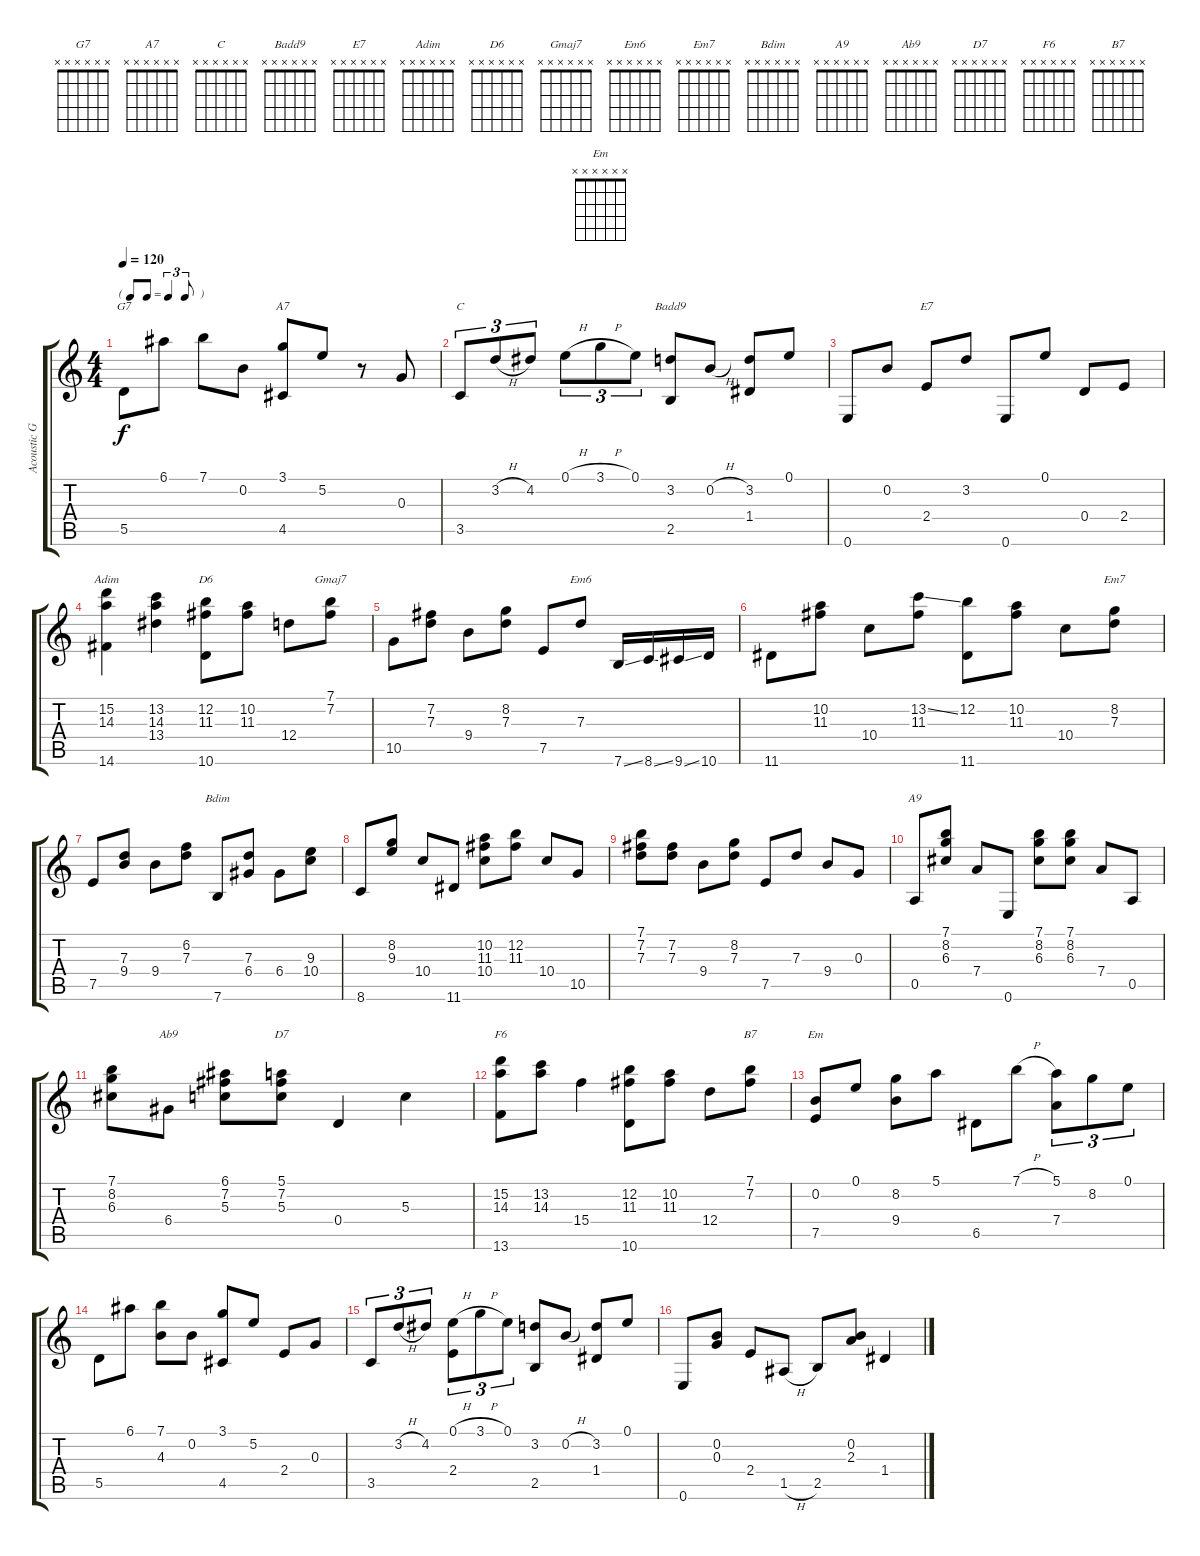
\track ("Acoustic Guitar" "Acoustic G") {instrument acousticguitarsteel}
\staff {score tabs}
\tuning (E4 B3 G3 D3 A2 E2) {hide}
\chord ("G7" x x x x x x) {firstfret 0}
\chord ("A7" x x x x x x) {firstfret 0}
\chord ("C" x x x x x x) {firstfret 0}
\chord ("Badd9" x x x x x x) {firstfret 0}
\chord ("E7" x x x x x x) {firstfret 0}
\chord ("Adim" x x x x x x) {firstfret 0}
\chord ("D6" x x x x x x) {firstfret 0}
\chord ("Gmaj7" x x x x x x) {firstfret 0}
\chord ("Em6" x x x x x x) {firstfret 0}
\chord ("Em7" x x x x x x) {firstfret 0}
\chord ("Bdim" x x x x x x) {firstfret 0}
\chord ("A9" x x x x x x) {firstfret 0}
\chord ("Ab9" x x x x x x) {firstfret 0}
\chord ("D7" x x x x x x) {firstfret 0}
\chord ("F6" x x x x x x) {firstfret 0}
\chord ("B7" x x x x x x) {firstfret 0}
\chord ("Em" x x x x x x) {firstfret 0}
\ts (4 4)
\tf triplet8th
\tempo 120
\clef g2
\ks c
5.5.8{ch "G7" dy f} 6.1.8 7.1.8 0.2.8 (3.1 4.5).8{ch "A7"} 5.2.8 r.8 0.3.8 |
3.5.8{tu (3 2) ch "C"} 3.2{h}.8{tu (3 2)} 4.2.8{tu (3 2)} 0.1{h}.8{tu (3 2)} 3.1{h}.8{tu (3 2)} 0.1.8{tu (3 2)} (3.2 2.5).8{ch "Badd9"} 0.2{h}.8 (3.2 1.4).8 0.1.8 |
0.6.8 0.2.8 2.4.8{ch "E7"} 3.2.8 0.6.8 0.1.8 0.4.8 2.4.8 |
(15.2 14.3 14.6).4{ch "Adim"} (13.2 14.3 13.4).4 (12.2 11.3 10.6).8{ch "D6"} (10.2 11.3).8 12.4.8 (7.1 7.2).8{ch "Gmaj7"} |
10.5.8 (7.2 7.3).8 9.4.8 (8.2 7.3).8 7.5.8 7.3.8{ch "Em6"} 7.6{ss}.16 8.6{ss}.16 9.6{ss}.16 10.6.16 |
11.6.8 (10.2 11.3).8 10.4.8 (13.2{ss} 11.3).8 (12.2 11.6).8 (10.2 11.3).8 10.4.8 (8.2 7.3).8{ch "Em7"} |
7.5.8 (7.3 9.4).8 9.4.8 (6.2 7.3).8 7.6.8{ch "Bdim"} (7.3 6.4).8 6.4.8 (9.3 10.4).8 |
8.6.8 (8.2 9.3).8 10.4.8 11.6.8 (10.2 11.3 10.4).8 (12.2 11.3).8 10.4.8 10.5.8 |
(7.1 7.2 7.3).8 (7.2 7.3).8 9.4.8 (8.2 7.3).8 7.5.8 7.3.8 9.4.8 0.3.8 |
0.5.8{ch "A9"} (7.1 8.2 6.3).8 7.4.8 0.6.8 (7.1 8.2 6.3).8 (7.1 8.2 6.3).8 7.4.8 0.5.8 |
(7.1 8.2 6.3).8 6.4.8{ch "Ab9"} (6.1 7.2 5.3).8 (5.1 7.2 5.3).8{ch "D7"} 0.4.4 5.3.4 |
(15.2 14.3 13.6).8{ch "F6"} (13.2 14.3).8 15.4.4 (12.2 11.3 10.6).8 (10.2 11.3).8 12.4.8 (7.1 7.2).8{ch "B7"} |
(0.2 7.5).8{ch "Em"} 0.1.8 (8.2 9.4).8 5.1.8 6.5.8 7.1{h}.8 (5.1 7.4).8{tu (3 2)} 8.2.8{tu (3 2)} 0.1.8{tu (3 2)} |
5.5.8 6.1.8 (7.1 4.3).8 0.2.8 (3.1 4.5).8 5.2.8 2.4.8 0.3.8 |
3.5.8{tu (3 2)} 3.2{h}.8{tu (3 2)} 4.2.8{tu (3 2)} (0.1{h} 2.4).8{tu (3 2)} 3.1{h}.8{tu (3 2)} 0.1.8{tu (3 2)} (3.2 2.5).8 0.2{h}.8 (3.2 1.4).8 0.1.8 |
0.6.8 (0.2 0.3).8 2.4.8 1.5{h}.8 2.5.8 (0.2 2.3).8 1.4.4
